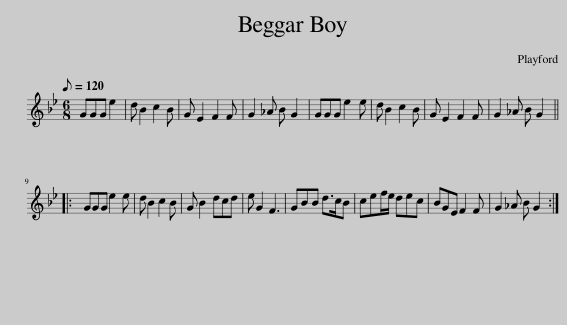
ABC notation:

X:1
L:1/8
Q:1/8=120
M:6/8
I:linebreak $
K:Gmin
V:1 treble
V:1
 GGG e2 | d B2 c2 B | G E2 F2 F | G2 _A B G2 | GGG e2 e | %5
 d B2 c2 B | G E2 F2 F | G2 _A B G2 |:$ GGG e2 e | d B2 c2 B | %10
 G B2 dcd | e G2 F3 | GBB d>cB | cef/e/ dec | BGE F2 F | %15
 G2 _A B G2 :| %16
